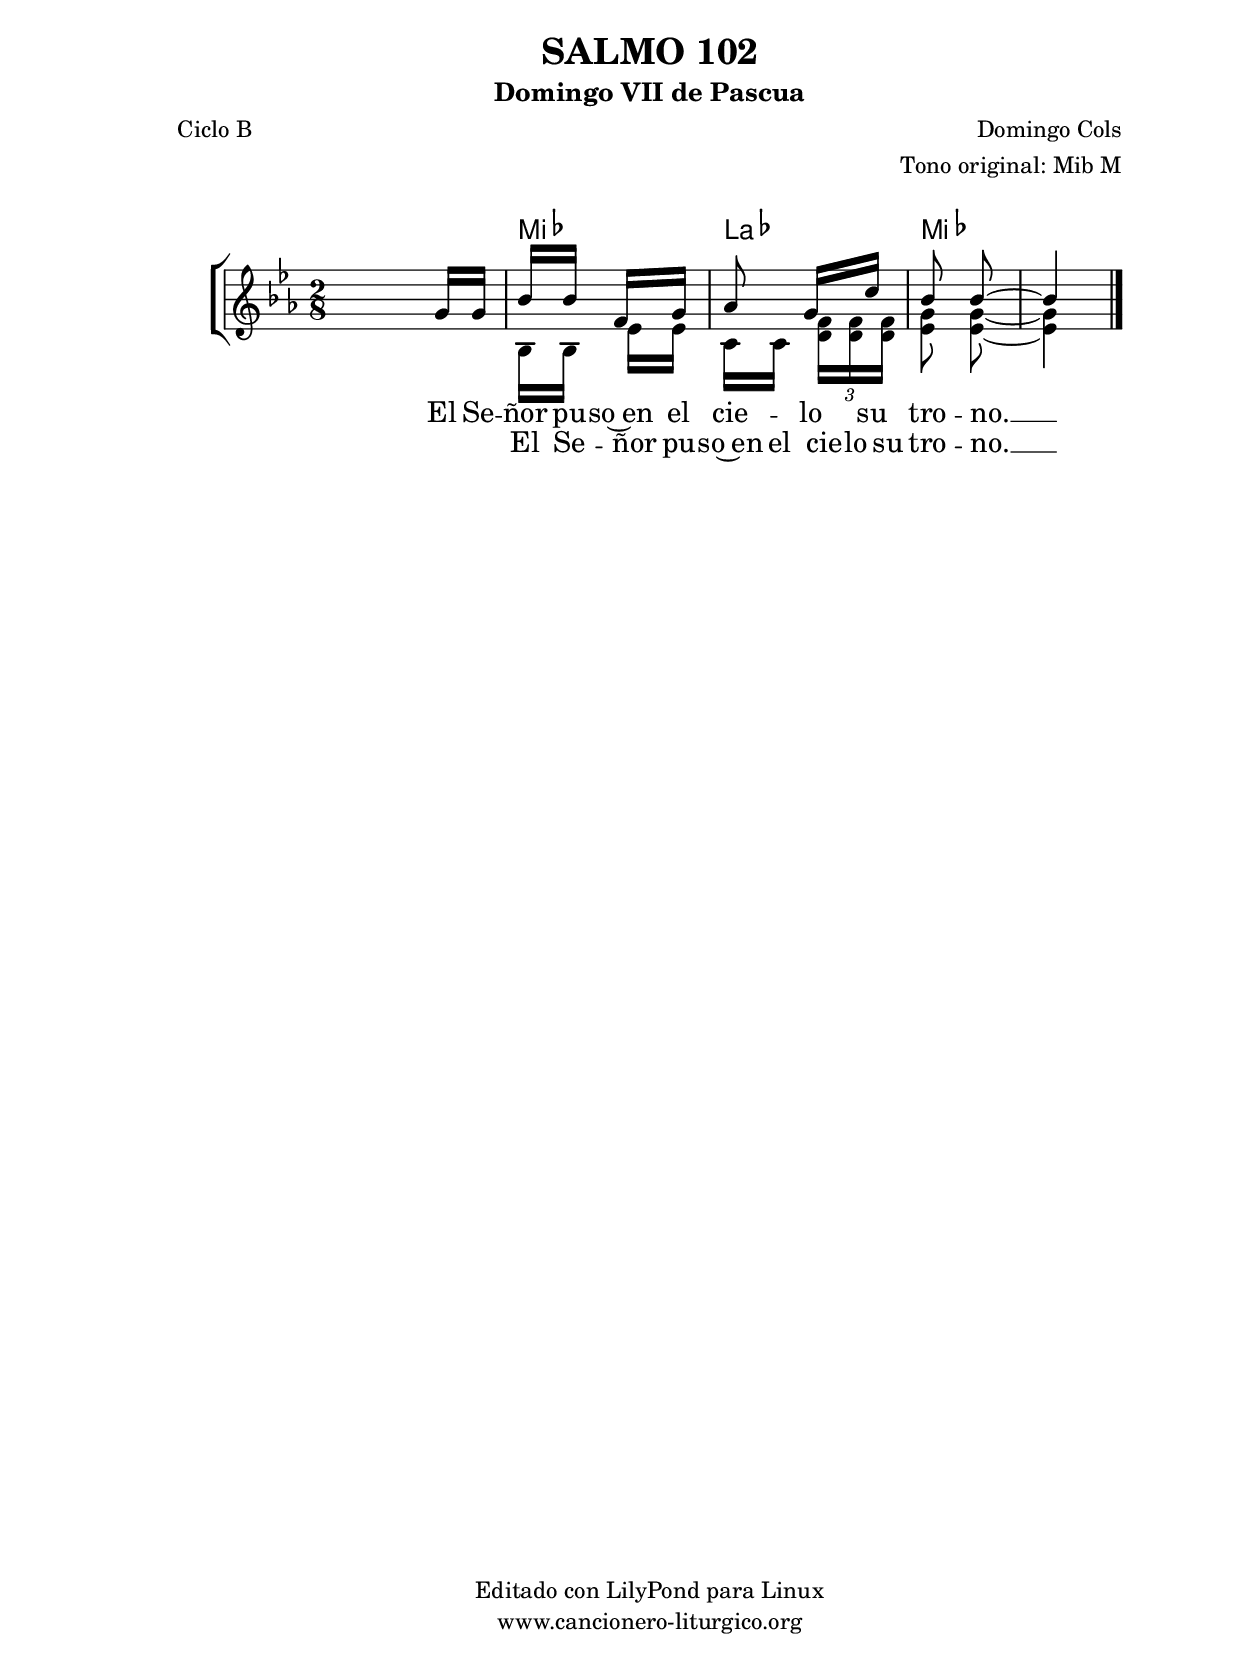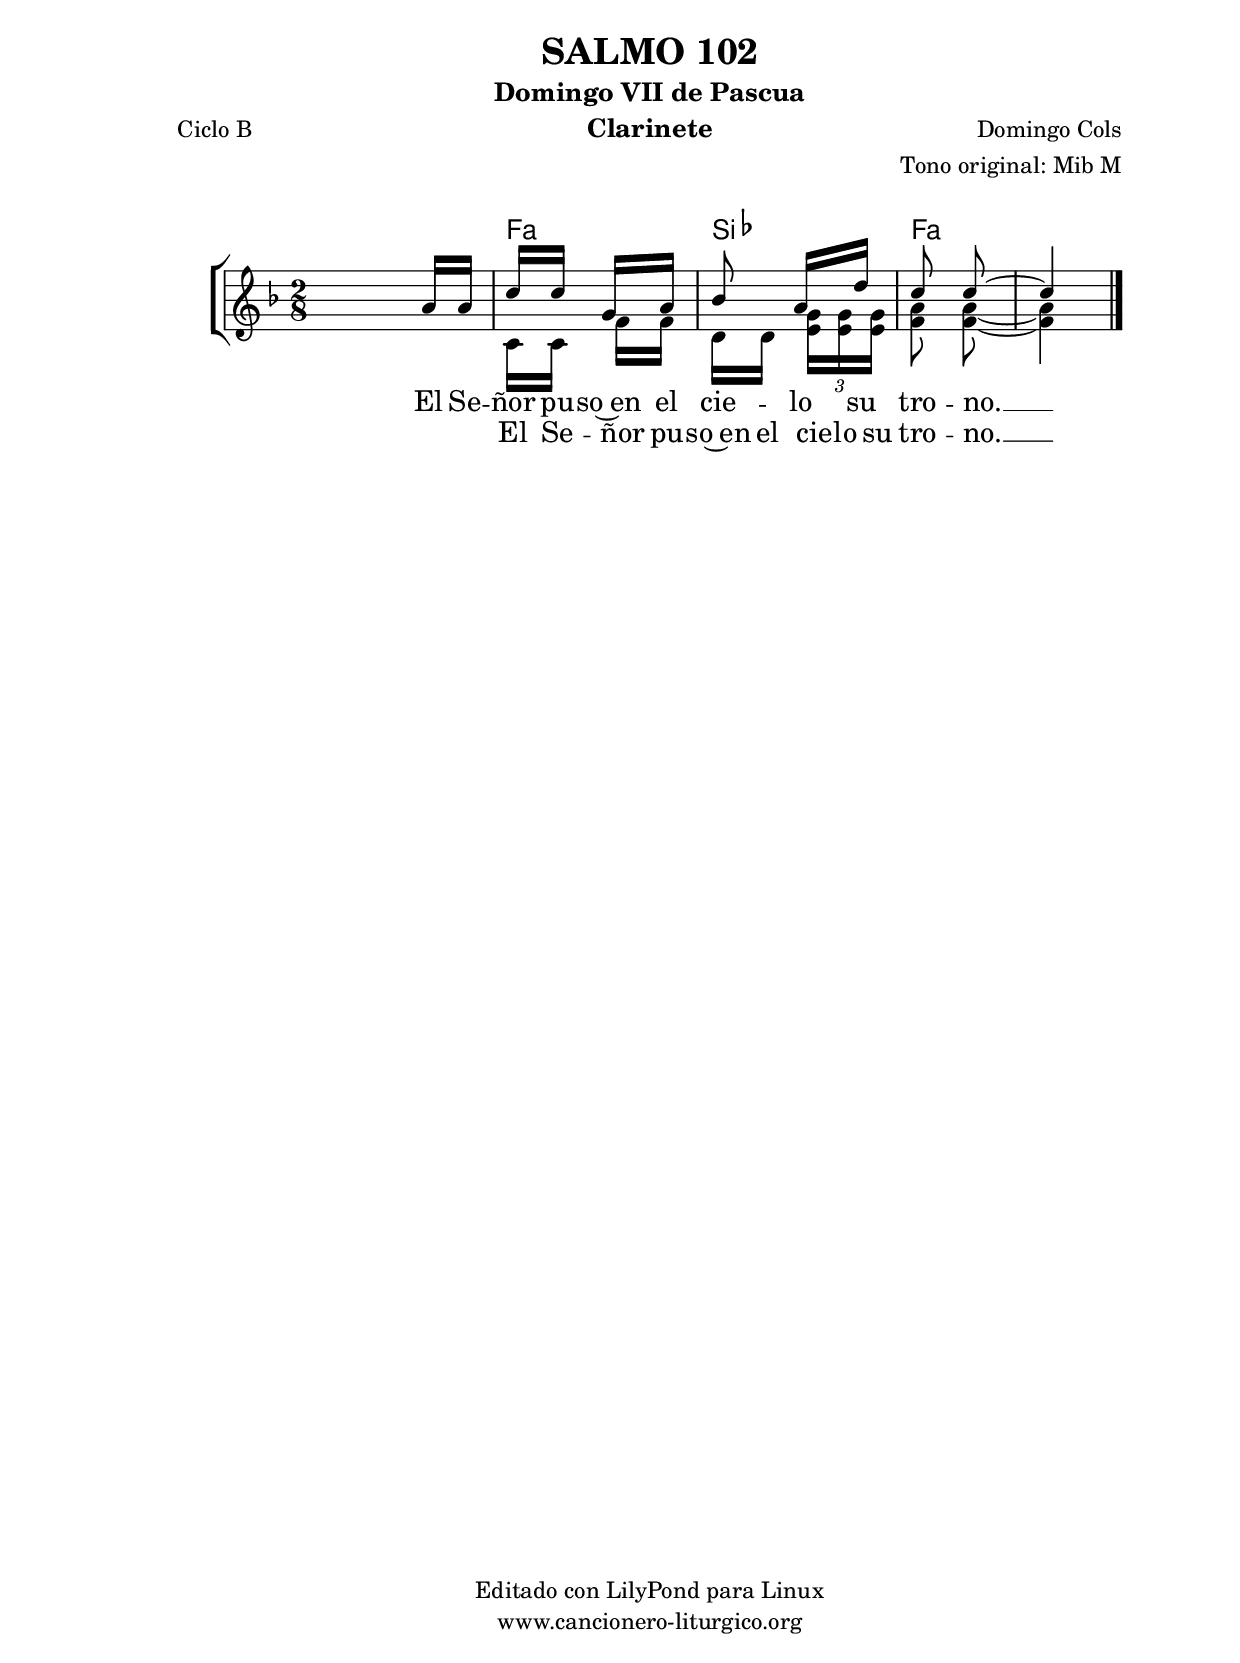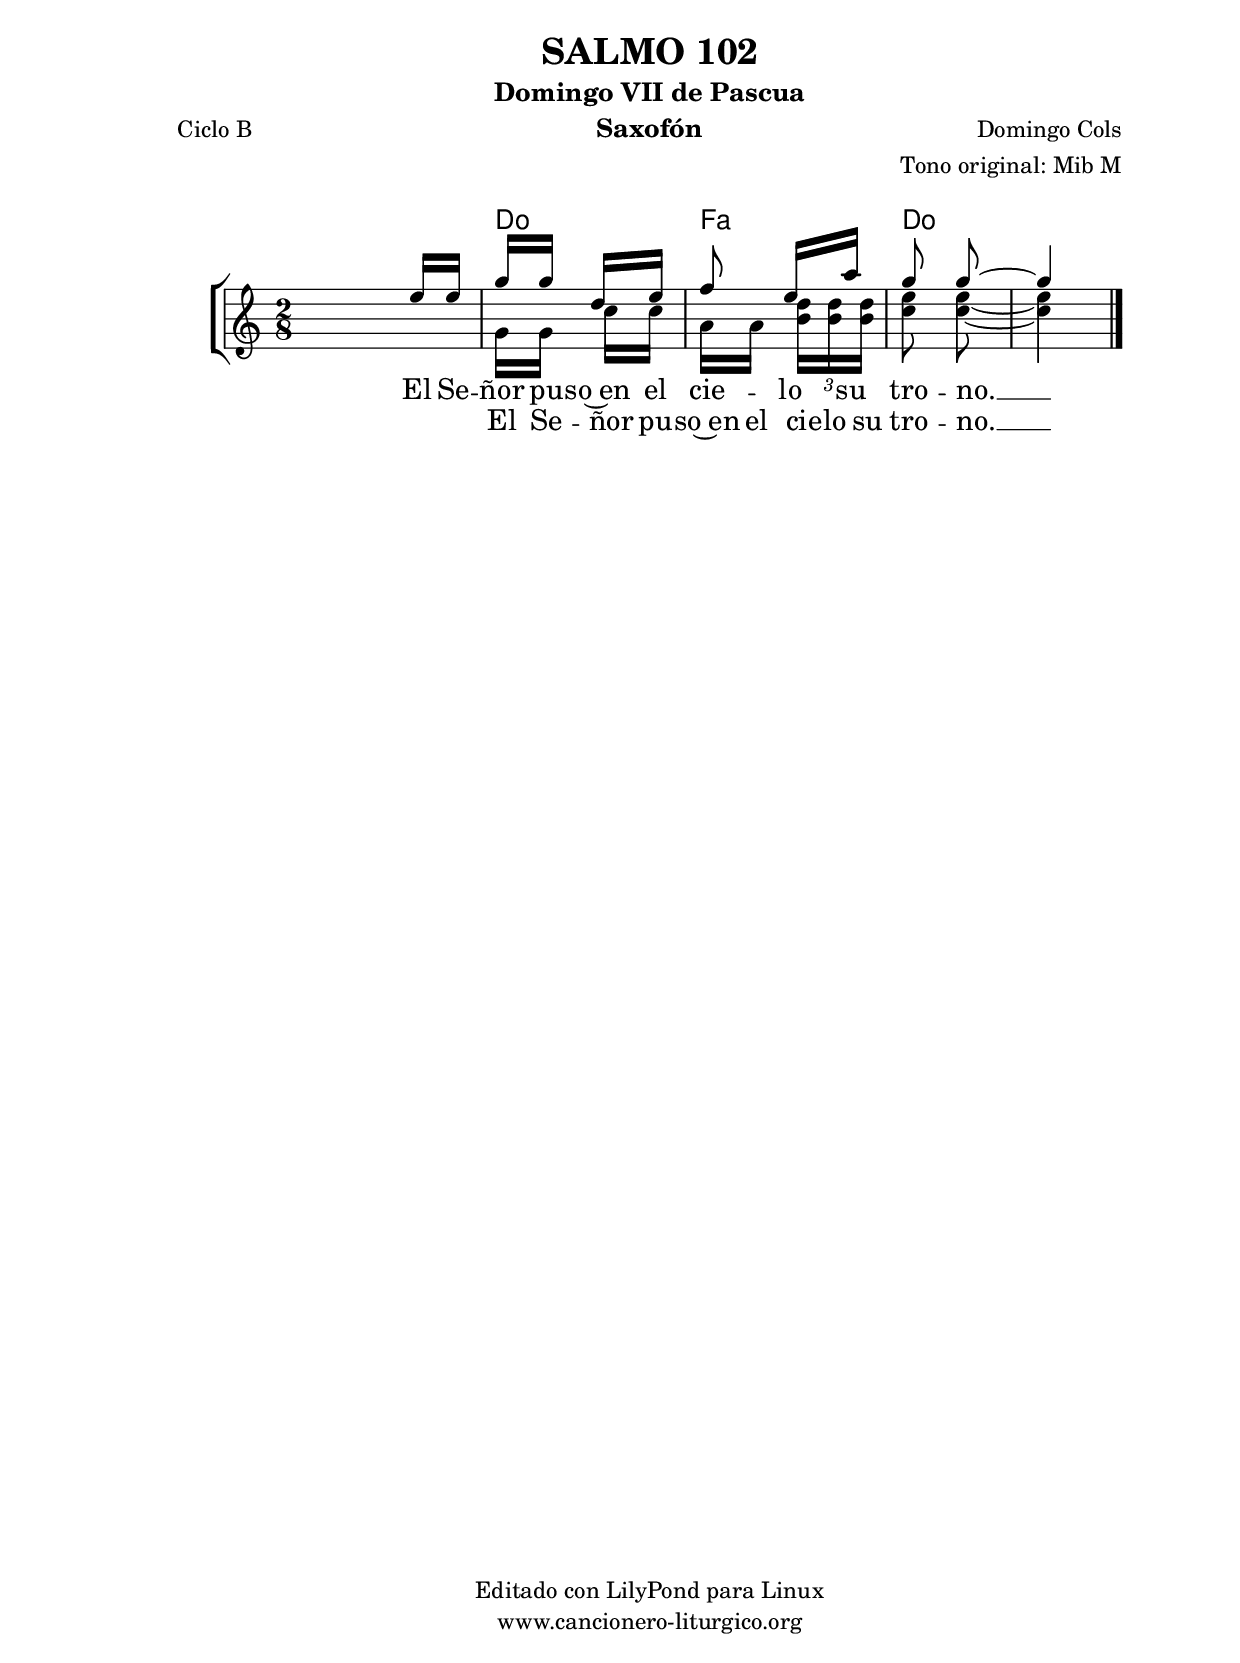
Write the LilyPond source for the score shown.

%
%para convertir .midi en .wav:
%timidity filename.midi -Ow -o finename.wav
%
%
%Para convertir de .wav a .mp3:
%lame -h -m j filename.wav
%
%
%para escuchar el midi:
%timidity nombrefichero.midi
%


%versión de lilypond para la que se ha escrito esta partitura:
\version "2.16.0"

	%Tamaño papel
	#(set-default-paper-size "a4")
	%Tamaño partitura
	#(set-global-staff-size 20)
	%No responde al pulsar sobre una nota
	#(ly:set-option 'point-and-click #f)

%parámetros del encabezamiento:
\header {
	title = "SALMO 102"
	subtitle = "Domingo VII de Pascua"
	composer = "Domingo Cols"
	poet = "Ciclo B"
	meter = ""
	arranger = "Tono original: Mib M"
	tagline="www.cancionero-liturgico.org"
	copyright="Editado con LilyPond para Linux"
	tiempo = "Pascua"
	usos = "Salmo"
	letra = "El Señor puso en el cielo su trono."
	}

%parámetros asociados al papel:
\paper  {
	oddHeaderMarkup = \markup {\fill-line { \on-the-fly #not-first-page \fromproperty #'header:title \on-the-fly #not-first-page \fromproperty #'header:composer }}
	evenHeaderMarkup = \markup {\fill-line { \fromproperty #'header:composer \fromproperty #'header:title }}
	#(set-paper-size "a4")
	print-page-number = ##f
	first-page-number = 1
	print-first-page-number = ##f
%	head-separation = 3.0 \cm
	top-margin = 2.0 \cm
	bottom-margin = 0.5\cm
%%%	bottom-margin = -1.0\cm
	left-margin = 3.0 \cm
	line-width = 16.0 \cm 
	indent = 8\mm
	interscoreline = 2.\mm
	between-system-space = 15\mm
%	para que las partituras no llenen la hoja:
	ragged-bottom = ##t
%	idem para la última hoja:
	ragged-last-bottom = ##f
%	para que las partituras llenen el ancho del papel:
	ragged-last = ##f
	after-title-space = 2.5 \cm
%page-count=1
%system-count=8

	%Flexible Vertical Spacing
%	markup-markup-spacing =
%	#'((basic-distance . 15) (minimum-distance . 15) (padding . 3))
	markup-system-spacing =
	#'((basic-distance . 15) (minimum-distance . 15) (padding . 3))
	system-system-spacing =
	#'((basic-distance . 15) (minimum-distance . 15) (padding . 3))
	score-system-spacing =
	#'((basic-distance . 15) (minimum-distance . 15) (padding . 5))
%	top-system-spacing = % header
%	#'((basic-distance . 8) (minimum-distance . 0) (padding . 3))
%	top-markup-spacing =
%	#'((basic-distance . 20) (minimum-distance . 20) (padding . 3))
	last-bottom-spacing = % footer
	#'((basic-distance . 5) (minimum-distance . 5) (padding . 3))
%	score-markup-spacing =
%	#'((basic-distance . 16) (minimum-distance . 13) (padding . 3))

	}


%parámetros que afectan a toda la partitura:
global =  {
	%clave de sol (G):
	\clef G
	%armadura:
%	\transpose ees f
	\key ees \major
	\tempo 8=80
	\set Score.tempoHideNote = ##t
	}


acordes = {
	\italianChords
	\chordmode {
%	\transpose ees f
{

s4
ees4 aes ees s

	}
	}
}

melodia = 
%	\transpose ees f
	\relative c''{
	\time 2/8

<<
\new Voice = "arriba"
{
\voiceOne
s8 g16 g
bes16 bes f g
aes8 g16 c
bes8 bes~
bes4
}
\new Voice = "abajo"
{
\voiceTwo
s4
bes,16 bes ees ees
c16 c \times 2/3 {<d f>16 <d f> <d f>}
<ees g>8 <ees g>~
<ees g>4
}
>>

	\bar "|."
	}


texto = \lyricmode {
El Se -- ñor pu -- so~en el cie -- lo su tro -- no. __
	}


acordesStaff = \context ChordNames = acordesStaff <<
	\set chordChanges = ##t
	\acordes
	>>


vozStaff = \context Voice = vozStaff
\with {\consists "Ambitus_engraver"}
<<
%	\set Staff.instrumentName = ""
%	\set Staff.shortInstrumentName = ""
%	\set Staff.midiInstrument = #"clarinet"
%	\set Staff.midiInstrument = #"cello"
%	\set Staff.midiInstrument = #"flute"
	\set Staff.midiInstrument = #"electric guitar (jazz)"
%	\set Staff.midiInstrument = #"english horn"
%	\set Staff.midiInstrument = #"violin"
%	\set Staff.midiInstrument = #"glockenspiel"
	\set Staff.midiMinimumVolume = #0.7
	\set Staff.midiMaximumVolume = #0.9
	\global
	\melodia
	>>

textoarribaStaff = \context Lyrics = textoarribaStaff <<
	\lyricsto arriba \texto
	>>

textoabajoStaff = \context Lyrics = textoabajoStaff <<
	\lyricsto abajo \texto
	>>

\book {
	\score {
		\context ChoirStaff {
			\override StaffGroup.SystemStartBracket #'collapse-height = #1
			\override Score.SystemStartBar #'collapse-height = #1
			<<
			\acordesStaff
			\vozStaff
			\textoarribaStaff
			\textoabajoStaff
			>>
			}
		\layout {
	    		\context {
				\Lyrics
				\override LyricText #'font-size = #2
				}
	   		 \context {
				\Score
				%fontSize = #3
				\override StaffSymbol #'staff-space = #(magstep +3)
				%\override Beam #'thickness = #0.55
				%\override SpacingSpanner #'spacing-increment = #1.0
				%\override Slur #'height-limit = #1.5
				}
			}
		}
	\score {
		\unfoldRepeats
		\context ChoirStaff {
			<<
			\acordesStaff
			\vozStaff
			>>
			}
		\midi {
	  		\context {
	  			\Score
				tempoWholesPerMinute = #(ly:make-moment 70 4)
				}
			}
		}
	}

%Partitura para clarinete
#(define output-suffix "C")
\book {
	\header{
		instrument = "Clarinete"
		}
	\score {
		\context ChoirStaff {
			\override StaffGroup.SystemStartBracket #'collapse-height = #1
			\override Score.SystemStartBar #'collapse-height = #1
\transpose c d
			<<
			\acordesStaff
			\vozStaff
			\textoarribaStaff
			\textoabajoStaff
			>>
			}
		\layout {
	    		\context {
				\Lyrics
				\override LyricText #'font-size = #2
				}
	   		 \context {
				\Score
				%fontSize = #3
				\override StaffSymbol #'staff-space = #(magstep +3)
				%\override Beam #'thickness = #0.55
				%\override SpacingSpanner #'spacing-increment = #1.0
				%\override Slur #'height-limit = #1.5
				}
			}
		}
	}

%Partitura para saxofón
#(define output-suffix "S")
\book {
	\header{
		instrument = "Saxofón"
		}
	\score {
		\context ChoirStaff {
			\override StaffGroup.SystemStartBracket #'collapse-height = #1
			\override Score.SystemStartBar #'collapse-height = #1
\transpose c a
			<<
			\acordesStaff
			\vozStaff
			\textoarribaStaff
			\textoabajoStaff
			>>
			}
		\layout {
	    		\context {
				\Lyrics
				\override LyricText #'font-size = #2
				}
	   		 \context {
				\Score
				%fontSize = #3
				\override StaffSymbol #'staff-space = #(magstep +3)
				%\override Beam #'thickness = #0.55
				%\override SpacingSpanner #'spacing-increment = #1.0
				%\override Slur #'height-limit = #1.5
				}
			}
		}
	}

